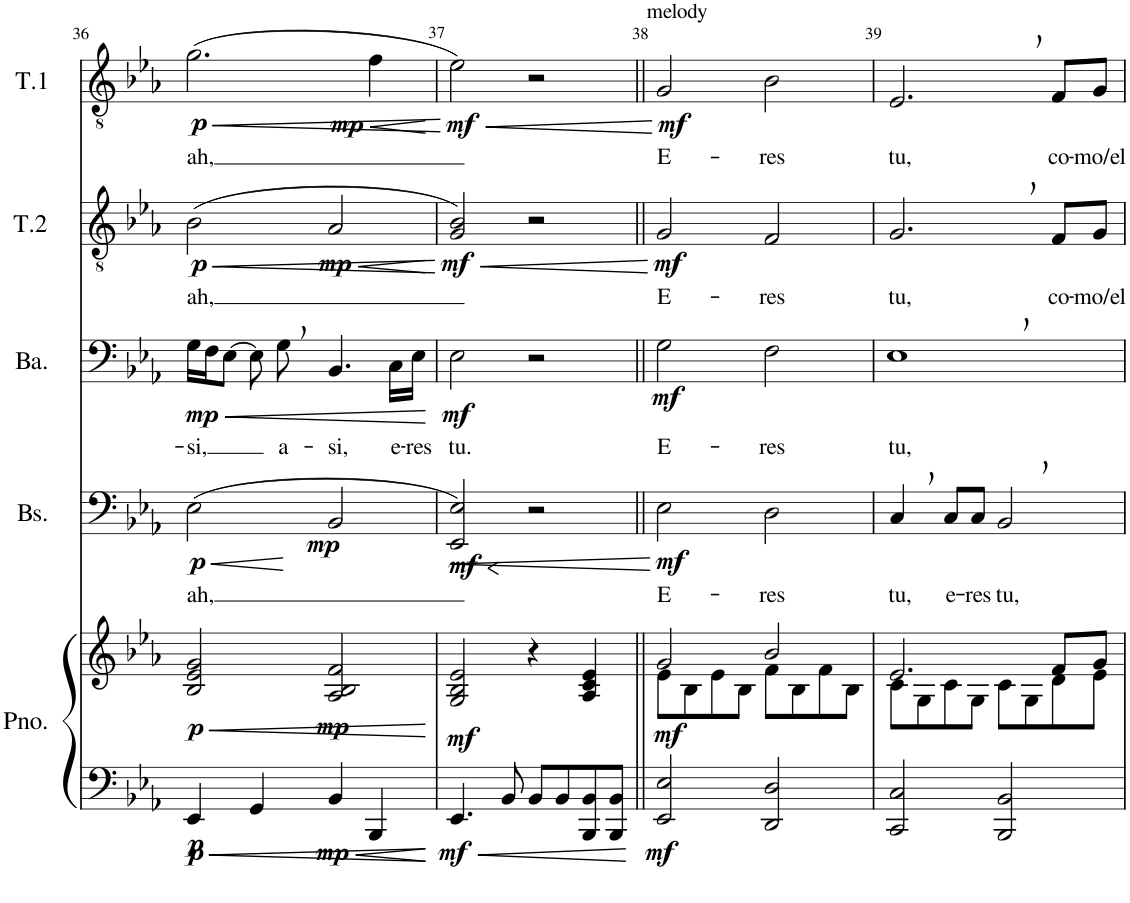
**kern	**kern	**dynam	**kern	**text	**dynam	**kern	**text	**dynam	**kern	**text	**dynam	**kern	**text	**dynam
*part5	*part5	*part5	*part4	*part4	*part4	*part3	*part3	*part3	*part2	*part2	*part2	*part1	*part1	*part1
*staff6	*staff5	*staff5/6	*staff4	*staff4	*staff4	*staff3	*staff3	*staff3	*staff2	*staff2	*staff2	*staff1	*staff1	*staff1
*I"Piano	*	*	*I"Bas	*	*	*I"Bariton	*	*	*I"Tenor 2	*	*	*I"Tenor 1	*	*
*I'Pno.	*	*	*I'Bs.	*	*	*I'Ba.	*	*	*I'T.2	*	*	*I'T.1	*	*
!!LO:PB:g=z
*clefF4	*clefG2	*	*clefF4	*	*	*clefF4	*	*	*clefGv2	*	*	*clefGv2	*	*
*k[b-e-a-]	*k[b-e-a-]	*	*k[b-e-a-]	*	*	*k[b-e-a-]	*	*	*k[b-e-a-]	*	*	*k[b-e-a-]	*	*
*M4/4	*M4/4	*	*M4/4	*	*	*M4/4	*	*	*M4/4	*	*	*M4/4	*	*
=36	=36	=36	=36	=36	=36	=36	=36	=36	=36	=36	=36	=36	=36	=36
!	!	!LO:HP:b	!	!LO:LY:b	!LO:HP:b	!	!LO:LY:b	!LO:HP:b	!	!LO:LY:b	!LO:HP:b	!	!LO:LY:b	!LO:HP:b
!	!	!LO:DY:n=1:b=2	!	!	!	!	!	!	!	!	!	!	!	!
!	!	!LO:DY:n=2:b=2	!	!	!	!	!	!	!	!	!	!	!	!
!	!	!LO:DY:n=3:b	!	!	!LO:DY:n=1:b	!	!	!LO:DY:n=1:b	!	!	!LO:DY:n=1:b	!	!	!LO:DY:n=1:b
4EE-/	2B-/ 2e-/ 2g/	< p p p	(2E-\	ah,	< p	16G\LL	-si,	< mp	(2B-\	ah,	< p	(2.g\	ah,	< p
.	.	.	.	.	.	16F\J	.	.	.	.	.	.	.	.
.	.	.	.	.	.	[8E-\J	.	.	.	.	.	.	.	.
4GG/	.	.	.	.	.	8E-\]	.	.	.	.	.	.	.	.
!	!	!	!	!	!	!	!LO:LY:b	!	!	!	!	!	!	!
.	.	.	.	.	.	8G,\	a-	.	.	.	.	.	.	.
!	!	!LO:DY:n=4:b=2	!	!	!LO:HP:b	!	!LO:LY:b	!	!	!	!LO:HP:b	!	!	!
!	!	!LO:DY:n=5:b	!	!	!LO:DY:n=2:b	!	!	!	!	!	!	!	!	!
!	!	!	!	!	!LO:DY:n=3:b	!	!	!	!	!	!LO:DY:n=2:b	!	!	!
4BB-/	2A-/ 2B-/ 2f/	mp mp	2BB-/	.	< mp mf	4.BB-/	-si,	.	2A-/	.	< mp	.	.	.
!	!	!	!	!	!	!	!	!	!	!	!	!	!	!LO:HP:b
!	!	!	!	!	!	!	!	!	!	!	!	!	!	!LO:DY:n=2:b
4BBB-/	.	.	.	.	.	.	.	.	.	.	.	4f\	.	< mp
!	!	!	!	!	!	!	!LO:LY:b	!	!	!	!	!	!	!
.	.	.	.	.	.	16C\LL	e-	.	.	.	.	.	.	.
!	!	!	!	!	!	!	!LO:LY:b	!	!	!	!	!	!	!
.	.	.	.	.	.	16E-\JJ	-res	.	.	.	.	.	.	.
.	.	[	.	.	[ [	.	.	[	.	.	[ [	.	.	[ [
=37	=37	=37	=37	=37	=37	=37	=37	=37	=37	=37	=37	=37	=37	=37
!	!	!LO:DY:a=2	!	!	!LO:HP:b	!	!LO:LY:b	!	!	!	!LO:HP:b	!	!	!LO:HP:b
!	!	!LO:DY:n=1:b=2	!	!	!	!	!	!LO:DY:b	!	!	!LO:DY:n=1:b	!	!	!LO:DY:n=1:b
4.EE-/	2G/ 2B-/ 2e-/	mf mf	2EE-/ 2E-/)	.	<	2E-\	tu.	mf	2G/ 2B-/)	.	< mf	2e-\)	.	< mf
8BB-/	.	.	.	.	.	.	.	.	.	.	.	.	.	.
8BB-/L	4r	.	2r	.	.	2r	.	.	2r	.	.	2r	.	.
8BB-/	.	.	.	.	.	.	.	.	.	.	.	.	.	.
8BBB-/ 8BB-/	4A-/ 4c/ 4e-/	.	.	.	.	.	.	.	.	.	.	.	.	.
8BBB-/ 8BB-/J	.	.	.	.	.	.	.	.	.	.	.	.	.	.
.	.	.	.	.	[	.	.	.	.	.	[	.	.	[
=38||	=38||	=38||	=38||	=38||	=38||	=38||	=38||	=38||	=38||	=38||	=38||	=38||	=38||	=38||
*	*^	*	*	*	*	*	*	*	*	*	*	*	*	*
!	!	!	!	!	!	!	!	!	!	!	!	!	!LO:TX:a:t=melody	!	!
!	!	!	!LO:DY:b=2	!	!LO:LY:b	!	!	!LO:LY:b	!	!	!LO:LY:b	!	!	!LO:LY:b	!
!	!	!	!LO:DY:n=1:b	!	!	!LO:DY:b	!	!	!LO:DY:b	!	!	!LO:DY:b	!	!	!LO:DY:b
2EE-/ 2E-/	2g/	8e-\L	mf mf	2E-\	E-	mf	2G\	E-	mf	2G/	E-	mf	2G/	E-	mf
.	.	8B-\	.	.	.	.	.	.	.	.	.	.	.	.	.
.	.	8e-\	.	.	.	.	.	.	.	.	.	.	.	.	.
.	.	8B-\J	.	.	.	.	.	.	.	.	.	.	.	.	.
!	!	!	!	!	!LO:LY:b	!	!	!LO:LY:b	!	!	!LO:LY:b	!	!	!LO:LY:b	!
2DD/ 2D/	2b-/	8f\L	.	2D\	-res	.	2F\	-res	.	2F/	-res	.	2B-\	-res	.
.	.	8B-\	.	.	.	.	.	.	.	.	.	.	.	.	.
.	.	8f\	.	.	.	.	.	.	.	.	.	.	.	.	.
.	.	8B-\J	.	.	.	.	.	.	.	.	.	.	.	.	.
=39	=39	=39	=39	=39	=39	=39	=39	=39	=39	=39	=39	=39	=39	=39	=39
!	!	!	!	!	!LO:LY:b	!	!	!LO:LY:b	!	!	!LO:LY:b	!	!	!LO:LY:b	!
2CC/ 2C/	2.e-/	8c\L	.	4C,/	tu,	.	1E-,	tu,	.	2.G,/	tu,	.	2.E-,/	tu,	.
.	.	8G\	.	.	.	.	.	.	.	.	.	.	.	.	.
!	!	!	!	!	!LO:LY:b	!	!	!	!	!	!	!	!	!	!
.	.	8c\	.	8C/L	e-	.	.	.	.	.	.	.	.	.	.
!	!	!	!	!	!LO:LY:b	!	!	!	!	!	!	!	!	!	!
.	.	8G\J	.	8C/J	-res	.	.	.	.	.	.	.	.	.	.
!	!	!	!	!	!LO:LY:b	!	!	!	!	!	!	!	!	!	!
2BBB-/ 2BB-/	.	8c\L	.	2BB-,/	tu,	.	.	.	.	.	.	.	.	.	.
.	.	8G\	.	.	.	.	.	.	.	.	.	.	.	.	.
!	!	!	!	!	!	!	!	!	!	!	!LO:LY:b	!	!	!LO:LY:b	!
.	8f/L	8d\	.	.	.	.	.	.	.	8F/L	co-	.	8F/L	co-	.
!	!	!	!	!	!	!	!	!	!	!	!LO:LY:b	!	!	!LO:LY:b	!
.	8g/J	8e-\J	.	.	.	.	.	.	.	8G/J	-mo/el	.	8G/J	-mo/el	.
*	*v	*v	*	*	*	*	*	*	*	*	*	*	*	*	*
=	=	=	=	=	=	=	=	=	=	=	=	=	=	=
*-	*-	*-	*-	*-	*-	*-	*-	*-	*-	*-	*-	*-	*-	*-
